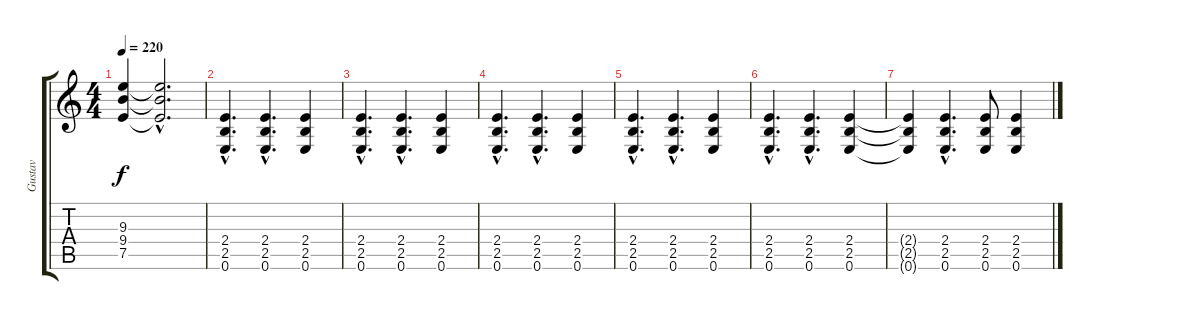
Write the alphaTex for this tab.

\track ("Gustav" "Gustav") {instrument distortionguitar}
\staff {score tabs}
\tuning (E4 B3 G3 D3 A2 E2) {hide}
\ts (4 4)
\tempo 220
\clef g2
\ks c
(9.3 9.4 7.5).4{dy f} (9.3{hac t} 9.4{hac t} 7.5{hac t}).2{d} |
(2.4{hac} 2.5{hac} 0.6{hac}).4{d} (2.4{hac} 2.5{hac} 0.6{hac}).4{d} (2.4 2.5 0.6).4 |
(2.4{hac} 2.5{hac} 0.6{hac}).4{d} (2.4{hac} 2.5{hac} 0.6{hac}).4{d} (2.4 2.5 0.6).4 |
(2.4{hac} 2.5{hac} 0.6{hac}).4{d} (2.4{hac} 2.5{hac} 0.6{hac}).4{d} (2.4 2.5 0.6).4 |
(2.4{hac} 2.5{hac} 0.6{hac}).4{d} (2.4{hac} 2.5{hac} 0.6{hac}).4{d} (2.4 2.5 0.6).4 |
(2.4{hac} 2.5{hac} 0.6{hac}).4{d} (2.4{hac} 2.5{hac} 0.6{hac}).4{d} (2.4 2.5 0.6).4 |
(2.4{t} 2.5{t} 0.6{t}).4 (2.4{hac} 2.5{hac} 0.6{hac}).4{d} (2.4 2.5 0.6).8 (2.4 2.5 0.6).4
